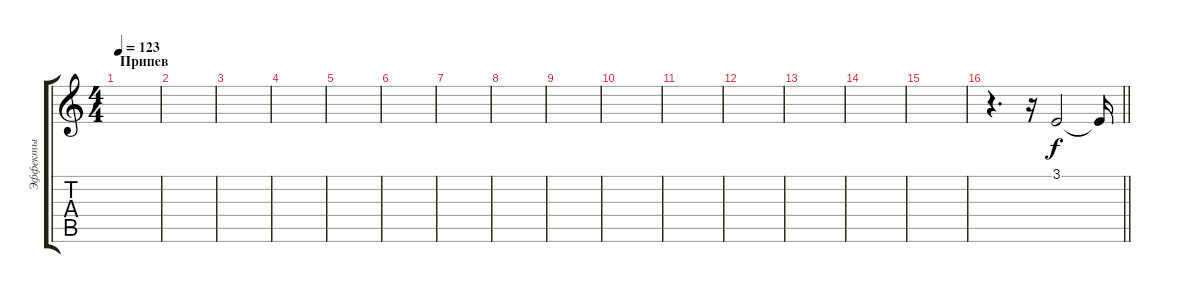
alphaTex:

\track ("Эффекты" "Эффекты") {instrument reversecymbal}
\staff {score tabs}
\tuning (Db4 Ab3 E3 B2 Gb2 B1) {hide}
\ts (4 4)
\section ("" "Припев")
\tempo 123
\clef g2
\ks c
|
|
|
|
|
|
|
|
|
|
|
|
|
|
|
\barLineRight lightlight
r.4{d} r.16 3.1.2 3.1{t}.16
